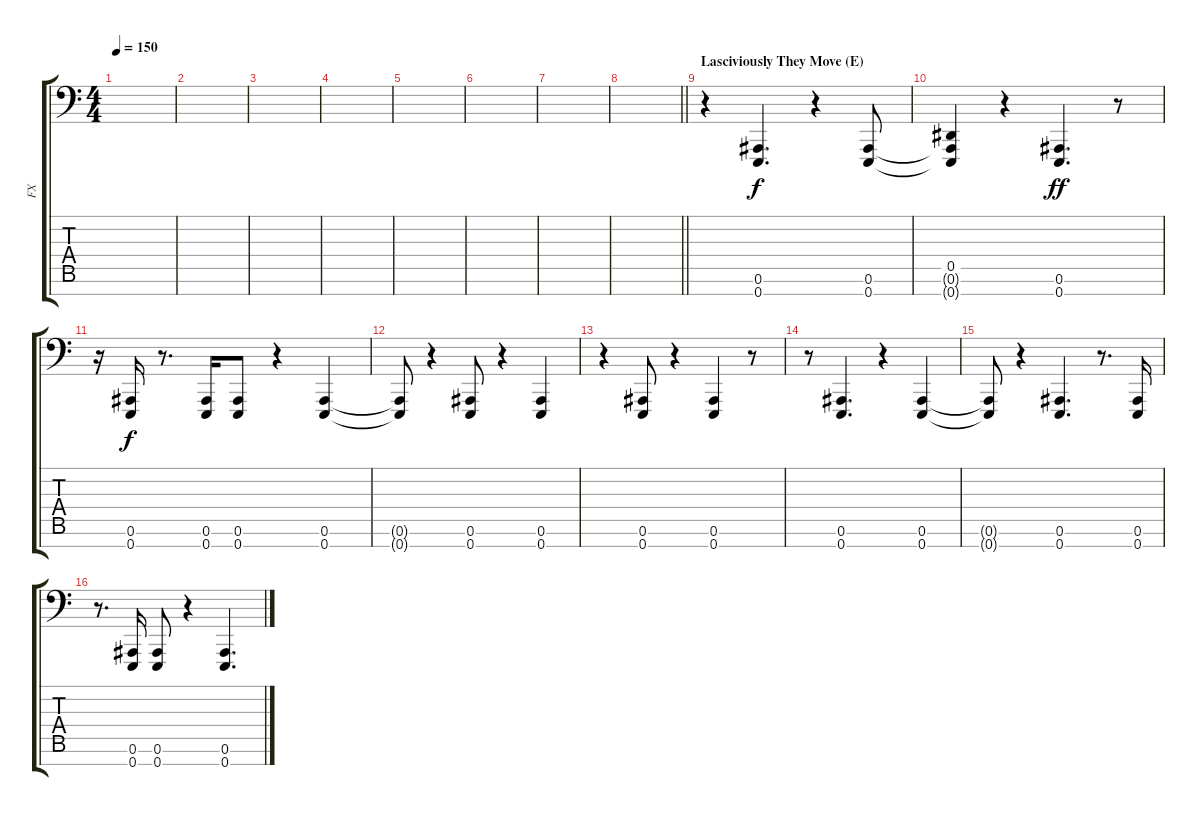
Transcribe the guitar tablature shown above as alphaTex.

\track ("FX" "FX") {instrument pad7halo}
\staff {score tabs}
\tuning (Bb3 F3 Db3 Ab2 Eb2 Bb1 E1) {hide}
\ts (4 4)
\tempo 150
\clef f4
\ks c
|
|
|
|
|
|
|
\barLineRight lightlight
|
\section ("" "Lasciviously They Move (E)")
r.4 (0.6 0.7).4{d} r.4 (0.6 0.7).8 |
(0.5 0.6{t} 0.7{t}).4{dy f} r.4 (0.6 0.7).4{d dy ff} r.8 |
r.16 (0.6 0.7).16{dy f} r.8{d} (0.6 0.7).16 (0.6 0.7).8 r.4 (0.6 0.7).4 |
(0.6{t} 0.7{t}).8 r.4 (0.6 0.7).8 r.4 (0.6 0.7).4 |
r.4 (0.6 0.7).8 r.4 (0.6 0.7).4 r.8 |
r.8 (0.6 0.7).4{d} r.4 (0.6 0.7).4 |
(0.6{t} 0.7{t}).8 r.4 (0.6 0.7).4{d} r.8{d} (0.6 0.7).16 |
r.8{d} (0.6 0.7).16 (0.6 0.7).8 r.4 (0.6 0.7).4{d}
